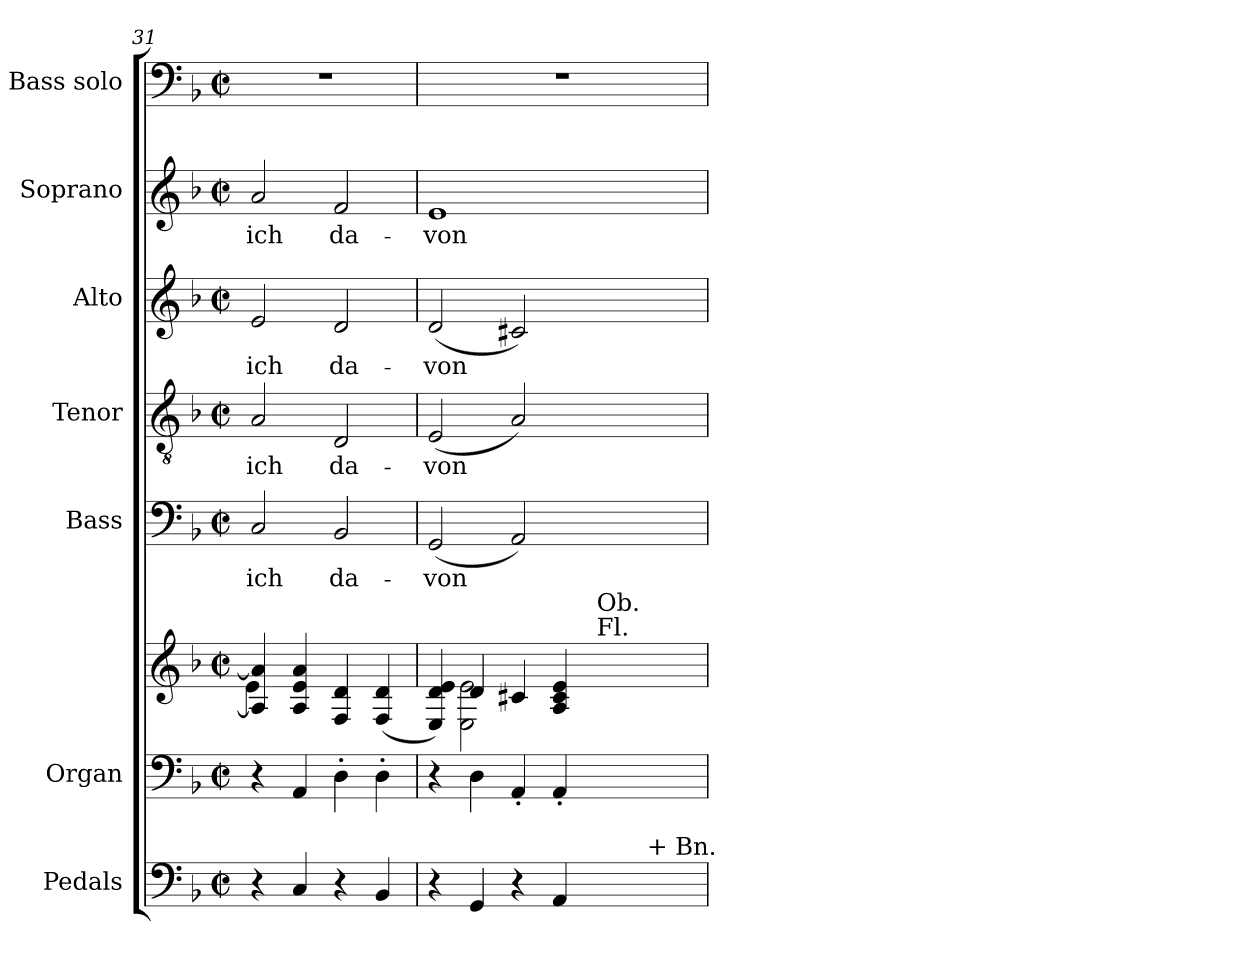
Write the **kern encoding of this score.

**kern	**kern	**kern	**kern	**text	**kern	**text	**kern	**text	**kern	**text	**kern
*part7	*part6	*part6	*part5	*part5	*part4	*part4	*part3	*part3	*part2	*part2	*part1
*staff8	*staff7	*staff6	*staff5	*staff5	*staff4	*staff4	*staff3	*staff3	*staff2	*staff2	*staff1
*I"Pedals	*I"Organ	*	*I"Bass	*	*I"Tenor	*	*I"Alto	*	*I"Soprano	*	*I"Bass solo
*I'Ped.	*I'Org.	*	*I'B.	*	*I'T.	*	*I'A.	*	*I'S.	*	*
*clefF4	*clefF4	*clefG2	*clefF4	*	*clefGv2	*	*clefG2	*	*clefG2	*	*clefF4
*	*	*	*	*	*ITrd7c12	*	*	*	*	*	*
*k[b-]	*k[b-]	*k[b-]	*k[b-]	*	*k[b-]	*	*k[b-]	*	*k[b-]	*	*k[b-]
*d:	*d:	*d:	*d:	*	*d:	*	*d:	*	*d:	*	*d:
*M2/2	*M2/2	*M2/2	*M2/2	*	*M2/2	*	*M2/2	*	*M2/2	*	*M2/2
*met(c|)	*met(c|)	*met(c|)	*met(c|)	*	*met(c|)	*	*met(c|)	*	*met(c|)	*	*met(c|)
=31	=31	=31	=31	=31	=31	=31	=31	=31	=31	=31	=31
*	*	*^	*	*	*	*	*	*	*	*	*
!	!	!	!	!	!LO:LY:b:color=#000000	!	!	!	!	!	!	!
!	!	!	!	!	!	!	!LO:LY:b:color=#000000	!	!	!	!	!
!	!	!	!	!	!	!	!	!	!LO:LY:b:color=#000000	!	!	!
!	!	!	!	!	!	!	!	!	!	!	!LO:LY:b:color=#000000	!
4r	4r	4Ai/] 4ai]	4ei\	2Ci/	ich	2AAi/	ich	2ei/	ich	2ai/	ich	1r
4Ci/	4AAi/	4Ai/ 4ei 4ai	2.ryy	.	.	.	.	.	.	.	.	.
!	!	!	!	!	!LO:LY:b:color=#000000	!	!	!	!	!	!	!
!	!	!	!	!	!	!	!LO:LY:b:color=#000000	!	!	!	!	!
!	!	!	!	!	!	!	!	!	!LO:LY:b:color=#000000	!	!	!
!	!	!	!	!	!	!	!	!	!	!	!LO:LY:b:color=#000000	!
4r	4D'i\	4Fi/ 4di	.	2BB-i/	da-	2DDi/	da-	2di/	da-	2fi/	da-	.
4BB-i/	4D'i\	(4Fi/ 4di	.	.	.	.	.	.	.	.	.	.
!!LO:PB:g=z
=32	=32	=32	=32	=32	=32	=32	=32	=32	=32	=32	=32	=32
!	!	!	!	!	!LO:LY:b:color=#000000	!	!	!	!	!	!	!
!	!	!	!	!	!	!	!LO:LY:b:color=#000000	!	!	!	!	!
!	!	!	!	!	!	!	!	!	!LO:LY:b:color=#000000	!	!	!
!	!	!	!	!	!	!	!	!	!	!	!LO:LY:b:color=#000000	!
*^	*	*	*^	*	*	*	*	*	*	*	*	*
4r	2ryy	4r	4Ei/ 4di 4ei)	4ryy	2ryy	(2GGi/	-von	(2EEi/	-von	(2di/	-von	1ei	-von	1r
4GGi/	.	4Di\	4di/	2Ei\ 2ei	.	.	.	.	.	.	.	.	.	.
4r	4ryy	4AA'i/	4c#Xi/	.	4ryy	2AAi/)	.	2AAi/)	.	2c#Xi/)	.	.	.	.
4AAi/	8ryy	4AA'i/	4Ai/ 4c#i 4ei	4ryy	16ryy	.	.	.	.	.	.	.	.	.
.	.	.	.	.	32ryy	.	.	.	.	.	.	.	.	.
.	.	.	.	.	64ryy	.	.	.	.	.	.	.	.	.
.	.	.	.	.	128ryy	.	.	.	.	.	.	.	.	.
.	.	.	.	.	512ryy	.	.	.	.	.	.	.	.	.
!	!	!	!	!	!LO:TX:a:t=Fl.	!	!	!	!	!	!	!	!	!
!	!	!	!	!	!LO:TX:t=Ob.	!	!	!	!	!	!	!	!	!
.	.	.	.	.	8ryy	.	.	.	.	.	.	.	.	.
.	16ryy	.	.	.	.	.	.	.	.	.	.	.	.	.
.	32ryy	.	.	.	.	.	.	.	.	.	.	.	.	.
.	64ryy	.	.	.	.	.	.	.	.	.	.	.	.	.
.	128...ryy	.	.	.	.	.	.	.	.	.	.	.	.	.
.	.	.	.	.	256.ryy	.	.	.	.	.	.	.	.	.
!	!LO:TX:a:t=+ Bn.	!	!	!	!	!	!	!	!	!	!	!	!	!
.	1024ryy	.	.	.	.	.	.	.	.	.	.	.	.	.
*v	*v	*	*v	*v	*v	*	*	*	*	*	*	*	*	*
=	=	=	=	=	=	=	=	=	=	=	=
*-	*-	*-	*-	*-	*-	*-	*-	*-	*-	*-	*-
